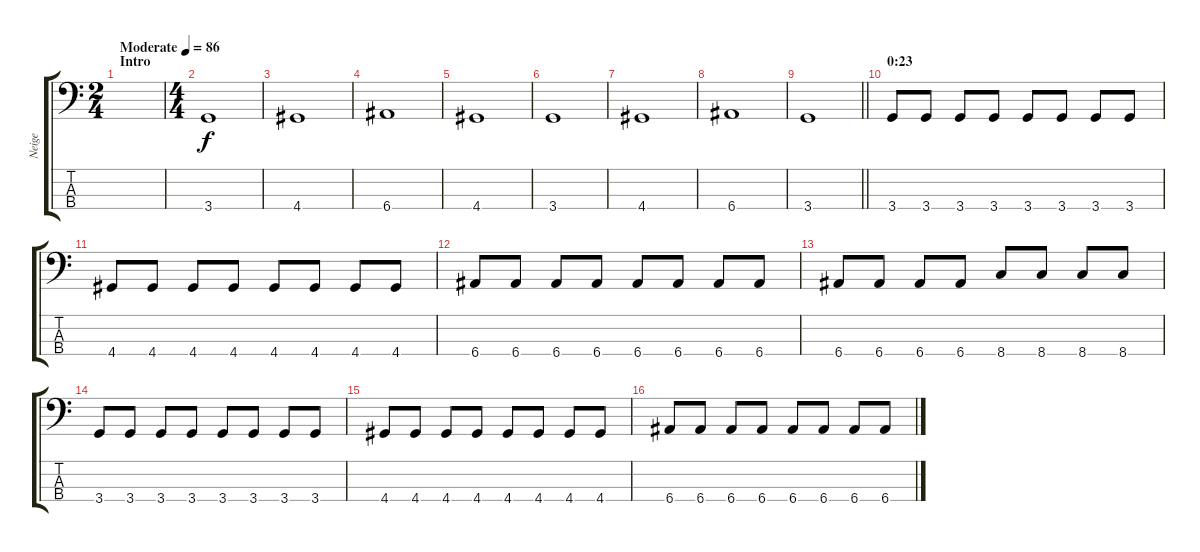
\track ("Neige" "Neige") {instrument electricbassfinger}
\staff {score tabs}
\tuning (G2 D2 A1 E1) {hide}
\ts (2 4)
\section ("" "Intro")
\tempo (86 "Moderate")
\clef f4
\ks c
|
\ts (4 4)
3.4.1 |
4.4.1 |
6.4.1 |
4.4.1 |
3.4.1 |
4.4.1 |
6.4.1 |
\barLineRight lightlight
3.4.1 |
\section ("" "0:23")
3.4.8 3.4.8 3.4.8 3.4.8 3.4.8 3.4.8 3.4.8 3.4.8 |
4.4.8 4.4.8 4.4.8 4.4.8 4.4.8 4.4.8 4.4.8 4.4.8 |
6.4.8 6.4.8 6.4.8 6.4.8 6.4.8 6.4.8 6.4.8 6.4.8 |
6.4.8 6.4.8 6.4.8 6.4.8 8.4.8 8.4.8 8.4.8 8.4.8 |
3.4.8 3.4.8 3.4.8 3.4.8 3.4.8 3.4.8 3.4.8 3.4.8 |
4.4.8 4.4.8 4.4.8 4.4.8 4.4.8 4.4.8 4.4.8 4.4.8 |
6.4.8 6.4.8 6.4.8 6.4.8 6.4.8 6.4.8 6.4.8 6.4.8
